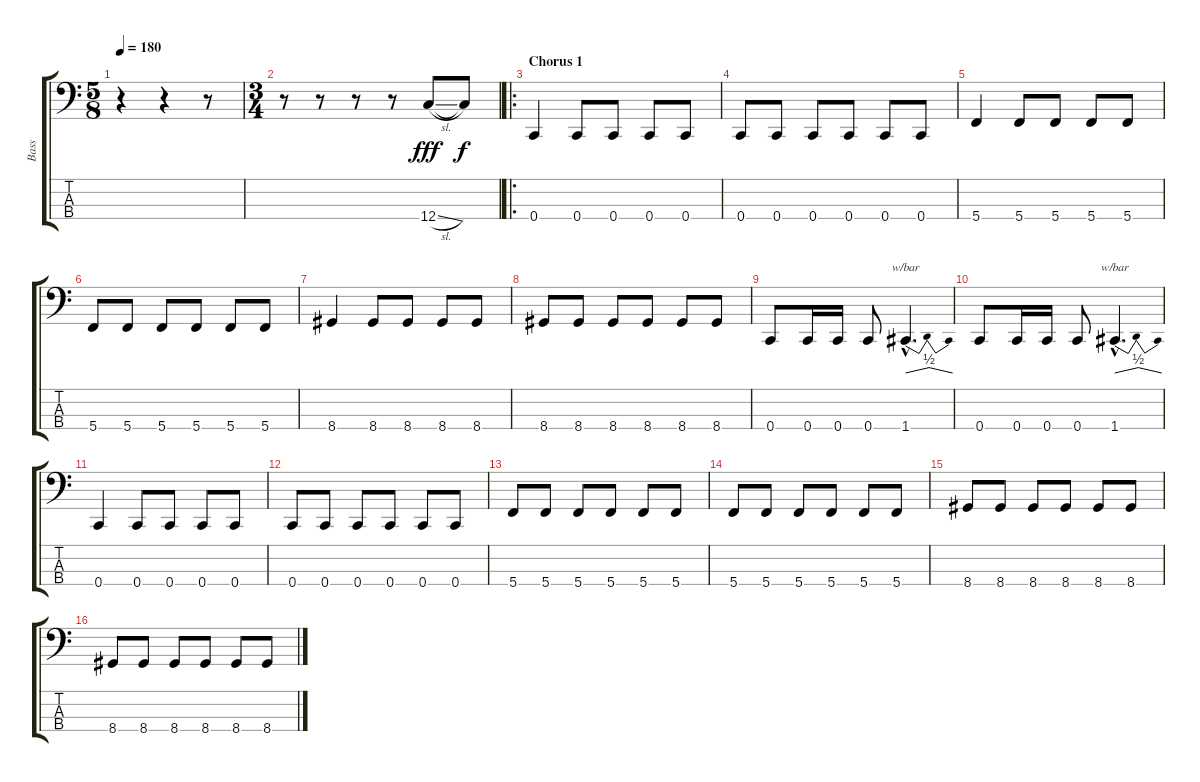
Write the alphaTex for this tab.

\track ("Bass" "Bass") {instrument electricbassfinger}
\staff {score tabs}
\tuning (F2 C2 G1 C1) {hide}
\ts (5 8)
\tempo 180
\clef f4
\ks c
r.4{dy f} r.4 r.8 |
\ts (3 4)
r.8 r.8 r.8 r.8 12.4{sl}.8{dy fff} 12.4{t}.8{dy f} |
\ro
\section ("" "Chorus 1")
0.4.4 0.4.8 0.4.8 0.4.8 0.4.8 |
0.4.8 0.4.8 0.4.8 0.4.8 0.4.8 0.4.8 |
5.4.4 5.4.8 5.4.8 5.4.8 5.4.8 |
5.4.8 5.4.8 5.4.8 5.4.8 5.4.8 5.4.8 |
8.4.4 8.4.8 8.4.8 8.4.8 8.4.8 |
8.4.8 8.4.8 8.4.8 8.4.8 8.4.8 8.4.8 |
0.4.8 0.4.16 0.4.16 0.4.8 1.4{hac}.4{d tbe (dip default 0 0 30 2 60 0)} |
0.4.8 0.4.16 0.4.16 0.4.8 1.4{hac}.4{d tbe (dip default 0 0 30 2 60 0)} |
0.4.4 0.4.8 0.4.8 0.4.8 0.4.8 |
0.4.8 0.4.8 0.4.8 0.4.8 0.4.8 0.4.8 |
5.4.8 5.4.8 5.4.8 5.4.8 5.4.8 5.4.8 |
5.4.8 5.4.8 5.4.8 5.4.8 5.4.8 5.4.8 |
8.4.8 8.4.8 8.4.8 8.4.8 8.4.8 8.4.8 |
8.4.8 8.4.8 8.4.8 8.4.8 8.4.8 8.4.8
